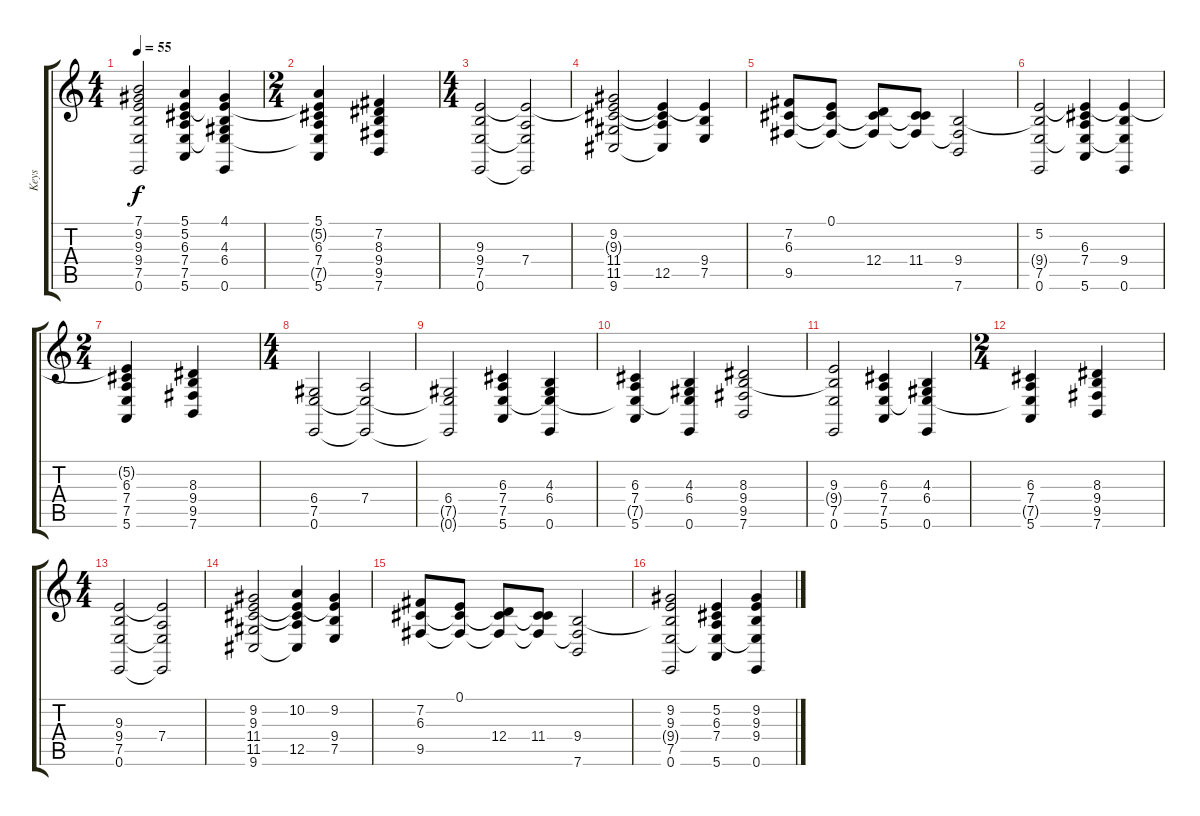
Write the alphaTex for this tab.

\track ("Keys" "Keys") {instrument synthstrings1}
\staff {score tabs}
\tuning (E4 B3 G3 D3 A2 E2) {hide}
\ts (4 4)
\tempo 55
\clef g2
\ks c
(7.1{t} 9.2 9.3 9.4{t} 7.5 0.6).2{dy f} (5.1 5.2 6.3 7.4 7.5 5.6).4 (4.1 5.2{t} 4.3 6.4 7.5{t} 0.6).4 |
\ts (2 4)
(5.1 5.2{t} 6.3 7.4 7.5{t} 5.6).4 (7.2 8.3 9.4 9.5 7.6).4 |
\ts (4 4)
(9.3 9.4 7.5 0.6).2 (9.3{t} 7.4 7.5{t} 0.6{t}).2 |
(9.2 9.3{t} 11.4 11.5 9.6).2 (9.3{t} 11.4{t} 12.5 9.6{t}).4 (9.3{t} 9.4 7.5).4 |
(7.2 6.3 9.5).8 (0.1 6.3{t} 9.5{t}).8 (6.3{t} 12.4 9.5{t}).8 (6.3{t} 11.4 9.5{t}).8 (9.4 9.5{t} 7.6).2 |
(5.2 9.4{t} 7.5 0.6).2 (5.2{t} 6.3 7.4 7.5{t} 5.6).4 (5.2{t} 9.4 7.5{t} 0.6).4 |
\ts (2 4)
(5.2{t} 6.3 7.4 7.5 5.6).4 (8.3 9.4 9.5 7.6).4 |
\ts (4 4)
(6.4 7.5 0.6).2 (7.4 7.5{t} 0.6{t}).2 |
(6.4 7.5{t} 0.6{t}).2 (6.3 7.4 7.5 5.6).4 (4.3 6.4 7.5{t} 0.6).4 |
(6.3 7.4 7.5{t} 5.6).4 (4.3 6.4 7.5{t} 0.6).4 (8.3 9.4 9.5 7.6).2 |
(9.3 9.4{t} 7.5 0.6).2 (6.3 7.4 7.5 5.6).4 (4.3 6.4 7.5{t} 0.6).4 |
\ts (2 4)
(6.3 7.4 7.5{t} 5.6).4 (8.3 9.4 9.5 7.6).4 |
\ts (4 4)
(9.3 9.4 7.5 0.6).2 (9.3{t} 7.4 7.5{t} 0.6{t}).2 |
(9.2 9.3 11.4 11.5 9.6).2 (10.2 9.3{t} 11.4{t} 12.5 9.6{t}).4 (9.2 9.3{t} 9.4 7.5).4 |
(7.2 6.3 9.5).8 (0.1 6.3{t} 9.5{t}).8 (6.3{t} 12.4 9.5{t}).8 (6.3{t} 11.4 9.5{t}).8 (9.4 9.5{t} 7.6).2 |
(9.2 9.3 9.4{t} 7.5 0.6).2 (5.2 6.3 7.4 7.5{t} 5.6).4 (9.2 9.3 9.4 7.5{t} 0.6).4
